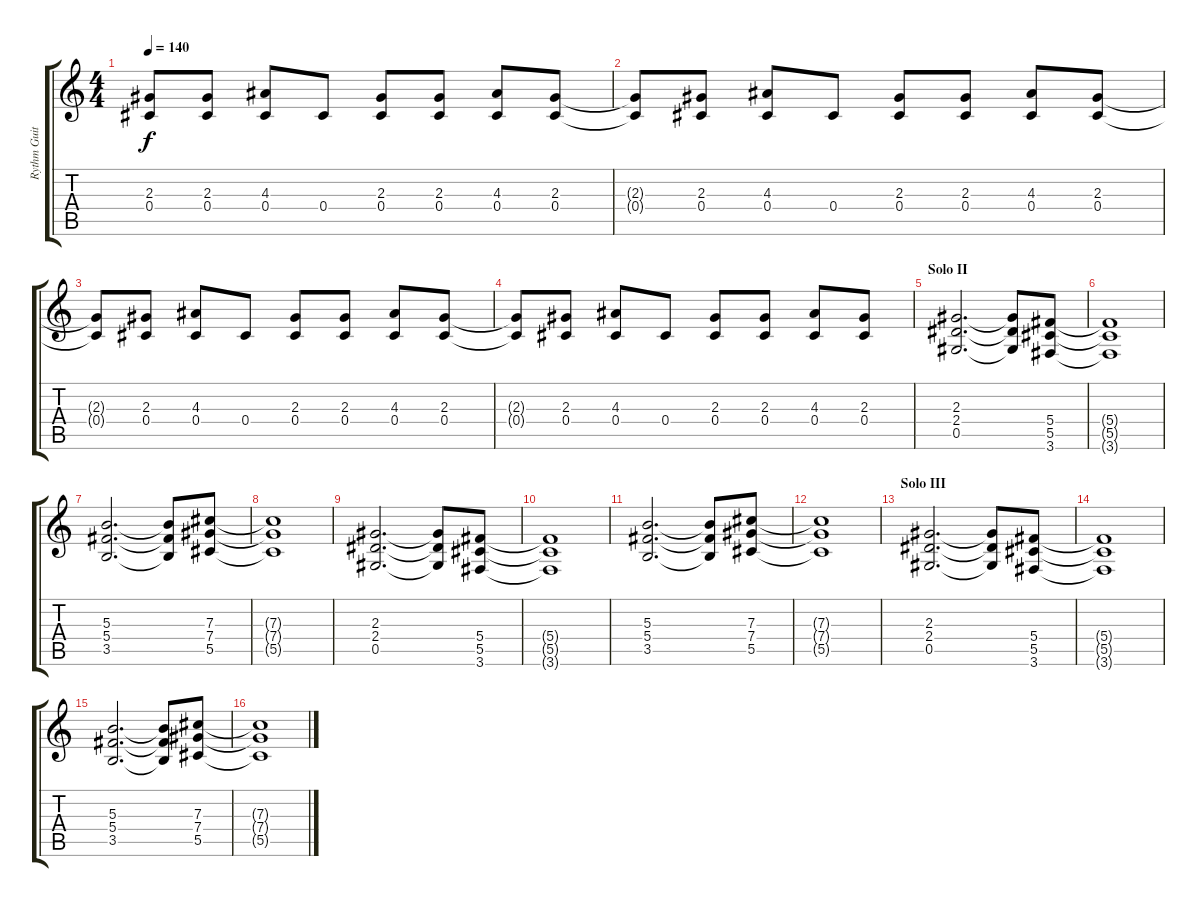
\track ("Rythm Guitar" "Rythm Guit") {instrument distortionguitar}
\staff {score tabs}
\tuning (Eb4 Bb3 Gb3 Db3 Ab2 Eb2) {hide}
\ts (4 4)
\tempo 140
\clef g2
\ks c
(2.3{t} 0.4{t}).8{dy f} (2.3 0.4).8 (4.3 0.4).8 0.4.8 (2.3 0.4).8 (2.3 0.4).8 (4.3 0.4).8 (2.3 0.4).8 |
(2.3{t} 0.4{t}).8 (2.3 0.4).8 (4.3 0.4).8 0.4.8 (2.3 0.4).8 (2.3 0.4).8 (4.3 0.4).8 (2.3 0.4).8 |
(2.3{t} 0.4{t}).8 (2.3 0.4).8 (4.3 0.4).8 0.4.8 (2.3 0.4).8 (2.3 0.4).8 (4.3 0.4).8 (2.3 0.4).8 |
(2.3{t} 0.4{t}).8 (2.3 0.4).8 (4.3 0.4).8 0.4.8 (2.3 0.4).8 (2.3 0.4).8 (4.3 0.4).8 (2.3 0.4).8 |
\section ("" "Solo II")
(2.3 2.4 0.5).2{d} (2.3{t} 2.4{t} 0.5{t}).8 (5.4 5.5 3.6).8 |
(5.4{t} 5.5{t} 3.6{t}).1 |
(5.3 5.4 3.5).2{d} (5.3{t} 5.4{t} 3.5{t}).8 (7.3 7.4 5.5).8 |
(7.3{t} 7.4{t} 5.5{t}).1 |
(2.3 2.4 0.5).2{d} (2.3{t} 2.4{t} 0.5{t}).8 (5.4 5.5 3.6).8 |
(5.4{t} 5.5{t} 3.6{t}).1 |
(5.3 5.4 3.5).2{d} (5.3{t} 5.4{t} 3.5{t}).8 (7.3 7.4 5.5).8 |
(7.3{t} 7.4{t} 5.5{t}).1 |
\section ("" "Solo III")
(2.3 2.4 0.5).2{d} (2.3{t} 2.4{t} 0.5{t}).8 (5.4 5.5 3.6).8 |
(5.4{t} 5.5{t} 3.6{t}).1 |
(5.3 5.4 3.5).2{d} (5.3{t} 5.4{t} 3.5{t}).8 (7.3 7.4 5.5).8 |
(7.3{t} 7.4{t} 5.5{t}).1
